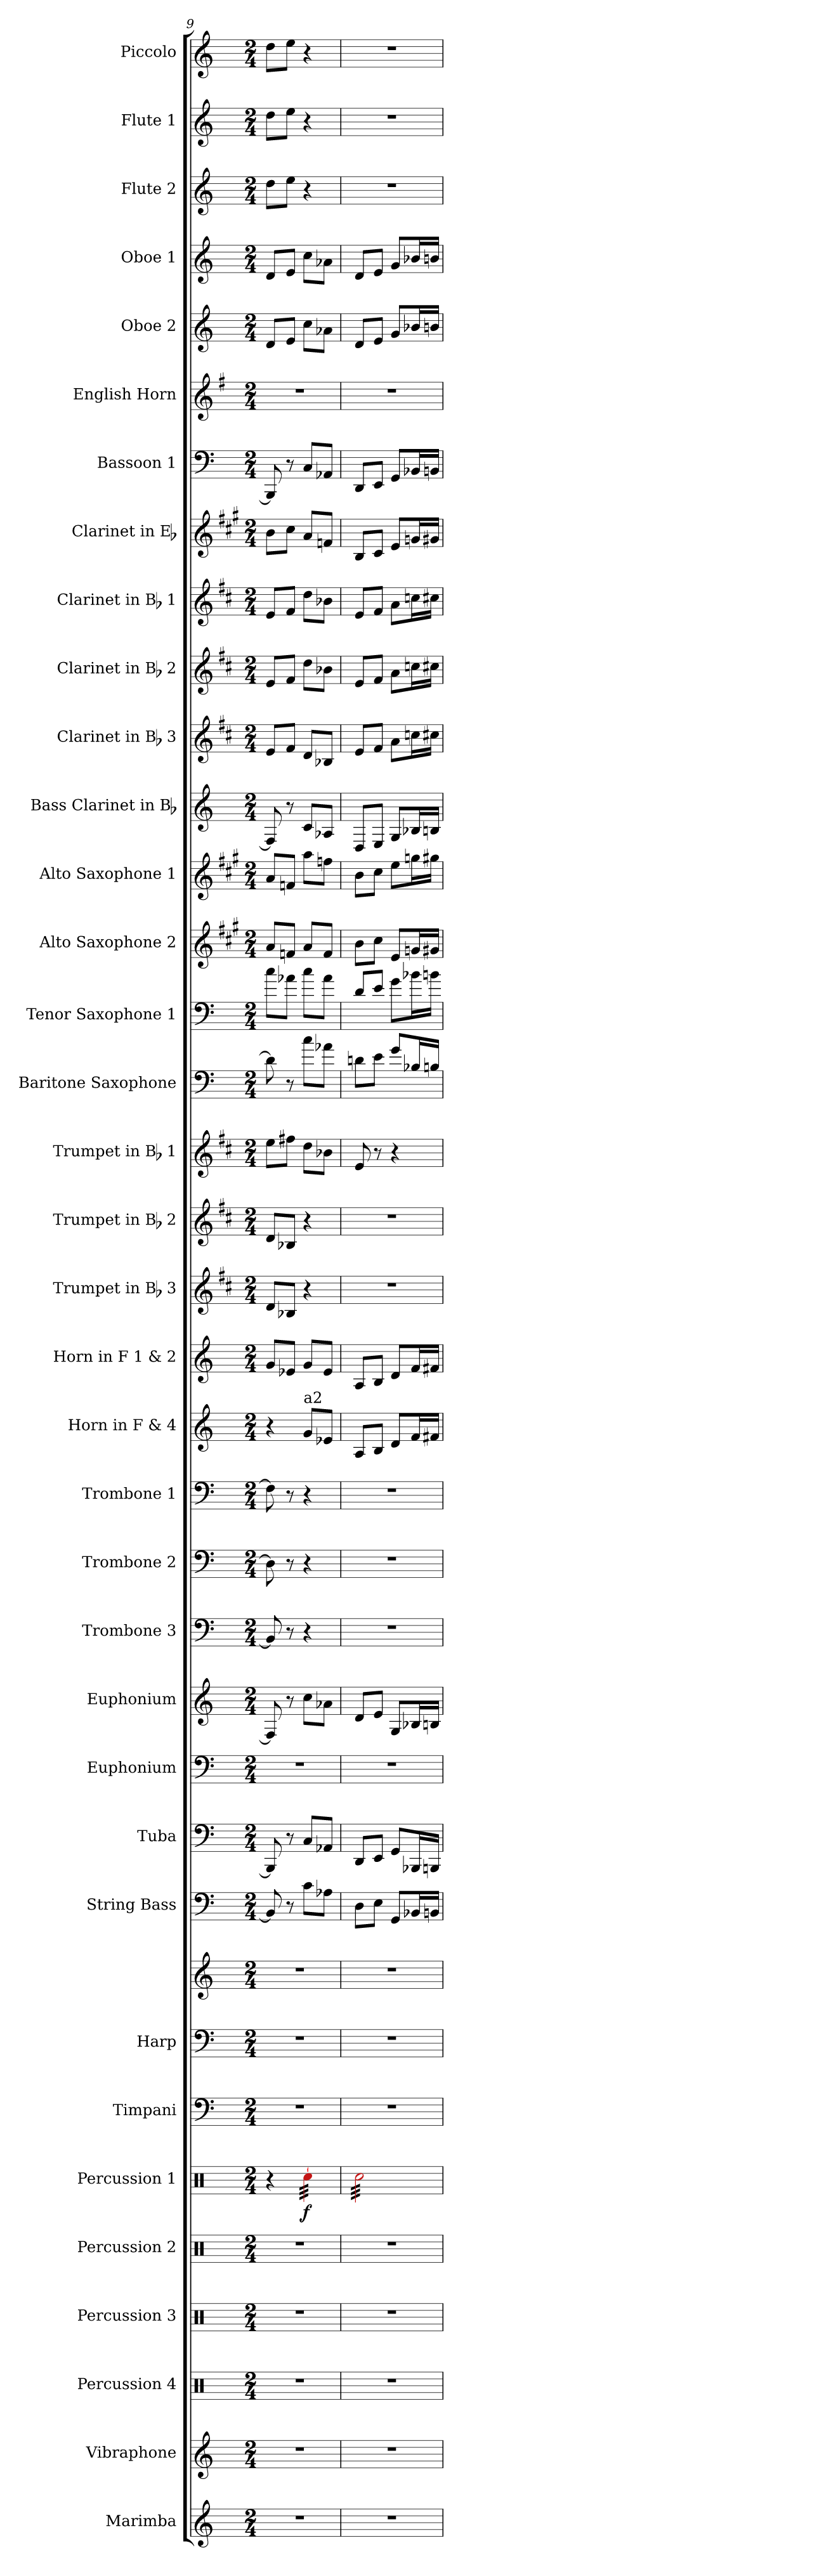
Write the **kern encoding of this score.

**kern	**kern	**kern	**kern	**kern	**kern	**dynam	**kern	**kern	**kern	**kern	**kern	**kern	**kern	**kern	**kern	**kern	**kern	**kern	**kern	**kern	**kern	**kern	**kern	**kern	**kern	**kern	**kern	**kern	**kern	**kern	**kern	**kern	**kern	**kern	**kern	**kern	**kern
*part36	*part35	*part34	*part33	*part32	*part31	*part31	*part30	*part29	*part29	*part28	*part27	*part26	*part25	*part24	*part23	*part22	*part21	*part20	*part19	*part18	*part17	*part16	*part15	*part14	*part13	*part12	*part11	*part10	*part9	*part8	*part7	*part6	*part5	*part4	*part3	*part2	*part1
*staff37	*staff36	*staff35	*staff34	*staff33	*staff32	*staff32	*staff31	*staff30	*staff29	*staff28	*staff27	*staff26	*staff25	*staff24	*staff23	*staff22	*staff21	*staff20	*staff19	*staff18	*staff17	*staff16	*staff15	*staff14	*staff13	*staff12	*staff11	*staff10	*staff9	*staff8	*staff7	*staff6	*staff5	*staff4	*staff3	*staff2	*staff1
*I"Marimba	*I"Vibraphone	*I"Percussion 4	*I"Percussion 3	*I"Percussion 2	*I"Percussion 1	*	*I"Timpani	*I"Harp	*	*I"String Bass	*I"Tuba	*I"Euphonium	*I"Euphonium	*I"Trombone 3	*I"Trombone 2	*I"Trombone 1	*I"Horn in F  &amp; 4	*I"Horn in F 1 &amp; 2	*I"Trumpet in Bb 3	*I"Trumpet in Bb 2	*I"Trumpet in Bb 1	*I"Baritone Saxophone	*I"Tenor Saxophone 1	*I"Alto Saxophone 2	*I"Alto Saxophone 1	*I"Bass Clarinet in Bb	*I"Clarinet in Bb 3	*I"Clarinet in Bb 2	*I"Clarinet in Bb 1	*I"Clarinet in Eb	*I"Bassoon 1	*I"English Horn	*I"Oboe 2	*I"Oboe 1	*I"Flute 2	*I"Flute 1	*I"Piccolo
*I'Mar.	*I'Vib.	*I'Perc. 4	*I'Perc. 3	*I'Perc. 2	*I'Perc. 1	*	*I'Timp.	*I'Hp.	*	*	*I'Tba.	*I'Euph.	*I'Euph.	*I'Tbn. 3	*I'Tbn. 2	*I'Tbn. 1	*I'Hn. 3 &amp; 4	*I'Hn. 1 &amp; 2	*I'Tpt. 3	*I'Tpt. 2	*I'Tpt. 1	*I'Bari. Sax.	*I'T. Sax. 1	*I'A. Sax. 2	*I'A. Sax. 1	*I'B. Cl.	*I'Cl. 3	*I'Cl. 2	*I'Cl. 1	*	*I'Bsn. 1	*I'Eng. Hn.	*I'Ob. 2	*I'Ob. 1	*I'Fl. 2	*I'Fl. 1	*I'Picc.
*clefG2	*clefG2	*clefX	*clefX	*clefX	*clefX	*	*clefF4	*clefF4	*clefG2	*clefF4	*clefF4	*clefF4	*clefG2	*clefF4	*clefF4	*clefF4	*clefG2	*clefG2	*clefG2	*clefG2	*clefG2	*clefF4	*clefF4	*clefG2	*clefG2	*clefG2	*clefG2	*clefG2	*clefG2	*clefG2	*clefF4	*clefG2	*clefG2	*clefG2	*clefG2	*clefG2	*clefG2
*	*	*	*	*	*	*	*	*	*	*ITrd7c12	*	*	*ITrd8c14	*	*	*	*ITrd4c7	*ITrd4c7	*ITrd1c2	*ITrd1c2	*ITrd1c2	*ITrd12c21	*ITrd8c14	*ITrd5c9	*ITrd5c9	*ITrd8c14	*ITrd1c2	*ITrd1c2	*ITrd1c2	*ITrd-2c-3	*	*ITrd4c7	*	*	*	*	*ITrd-7c-12
*k[]	*k[]	*k[]	*k[]	*k[]	*k[]	*	*k[]	*k[]	*k[]	*k[]	*k[]	*k[]	*k[]	*k[]	*k[]	*k[]	*k[b-]	*k[b-]	*k[]	*k[]	*k[]	*k[]	*k[]	*k[]	*k[]	*k[]	*k[]	*k[]	*k[]	*k[]	*k[]	*k[]	*k[]	*k[]	*k[]	*k[]	*k[]
*M2/4	*M2/4	*M2/4	*M2/4	*M2/4	*M2/4	*	*M2/4	*M2/4	*M2/4	*M2/4	*M2/4	*M2/4	*M2/4	*M2/4	*M2/4	*M2/4	*M2/4	*M2/4	*M2/4	*M2/4	*M2/4	*M2/4	*M2/4	*M2/4	*M2/4	*M2/4	*M2/4	*M2/4	*M2/4	*M2/4	*M2/4	*M2/4	*M2/4	*M2/4	*M2/4	*M2/4	*M2/4
=9	=9	=9	=9	=9	=9	=9	=9	=9	=9	=9	=9	=9	=9	=9	=9	=9	=9	=9	=9	=9	=9	=9	=9	=9	=9	=9	=9	=9	=9	=9	=9	=9	=9	=9	=9	=9	=9
2r	2r	2r	2r	2r	4r	.	2r	2r	2r	8BBB-/]	8BBB-/]	2r	8FF/]	8BB-/]	8D-\]	8F\]	4r	8c/L	8c/L	8c/L	8dd\L	8D-\]	8c\L	8c/L	8c/L	8FF/]	8d/L	8d/L	8d/L	8dd\L	8BBB-/]	2r	8d/L	8d/L	8dd\L	8dd\L	8ddd\L
.	.	.	.	.	.	.	.	.	.	8r	8r	.	8r	8r	8r	8r	.	8A-X/J	8A-X/J	8A-X/J	8een\J	8r	8A-X\J	8A-X/J	8A-X/J	8r	8e/J	8e/J	8e/J	8ee\J	8r	.	8e/J	8e/J	8ee\J	8ee\J	8eee\J
!	!	!	!	!	!	!	!	!	!	!	!	!	!	!	!	!	!LO:TX:a:t=a2	!	!	!	!	!	!	!	!	!	!	!	!	!	!	!	!	!	!	!	!
!	!	!	!	!	!	!LO:DY:b	!	!	!	!	!	!	!	!	!	!	!	!	!	!	!	!	!	!	!	!	!	!	!	!	!	!	!	!	!	!	!
*	*	*	*	*	*tremolo	*	*	*	*	*	*	*	*	*	*	*	*	*	*	*	*	*	*	*	*	*	*	*	*	*	*	*	*	*	*	*	*
.	.	.	.	.	[32cc\LLL	f	.	.	.	8C\L	8C/L	.	8c\L	4r	4r	4r	8c/L	8c/L	4r	4r	8cc\L	8c\L	8c\L	8c/L	8cc\L	8C/L	8c/L	8cc\L	8cc\L	8cc/L	8C/L	.	8cc\L	8cc\L	4r	4r	4r
.	.	.	.	.	32cc\	.	.	.	.	.	.	.	.	.	.	.	.	.	.	.	.	.	.	.	.	.	.	.	.	.	.	.	.	.	.	.	.
.	.	.	.	.	32cc\	.	.	.	.	.	.	.	.	.	.	.	.	.	.	.	.	.	.	.	.	.	.	.	.	.	.	.	.	.	.	.	.
.	.	.	.	.	32cc\	.	.	.	.	.	.	.	.	.	.	.	.	.	.	.	.	.	.	.	.	.	.	.	.	.	.	.	.	.	.	.	.
.	.	.	.	.	32cc\	.	.	.	.	8AA-X\J	8AA-X/J	.	8A-X\J	.	.	.	8A-X/J	8A-/J	.	.	8a-X\J	8A-X\J	8A-\J	8A-/J	8a-X\J	8AA-X/J	8A-X/J	8a-X\J	8a-X\J	8a-X/J	8AA-X/J	.	8a-X\J	8a-X\J	.	.	.
.	.	.	.	.	32cc\	.	.	.	.	.	.	.	.	.	.	.	.	.	.	.	.	.	.	.	.	.	.	.	.	.	.	.	.	.	.	.	.
.	.	.	.	.	32cc\	.	.	.	.	.	.	.	.	.	.	.	.	.	.	.	.	.	.	.	.	.	.	.	.	.	.	.	.	.	.	.	.
.	.	.	.	.	32cc\JJJ	.	.	.	.	.	.	.	.	.	.	.	.	.	.	.	.	.	.	.	.	.	.	.	.	.	.	.	.	.	.	.	.
=10	=10	=10	=10	=10	=10	=10	=10	=10	=10	=10	=10	=10	=10	=10	=10	=10	=10	=10	=10	=10	=10	=10	=10	=10	=10	=10	=10	=10	=10	=10	=10	=10	=10	=10	=10	=10	=10
2r	2r	2r	2r	2r	32cc\LLL	.	2r	2r	2r	8DD\L	8DD/L	2r	8D/L	2r	2r	2r	8D/L	8D/L	2r	2r	8d/	8Dn\L	8D/L	8d\L	8d\L	8DD/L	8d/L	8d/L	8d/L	8d/L	8DD/L	2r	8d/L	8d/L	2r	2r	2r
.	.	.	.	.	32cc\	.	.	.	.	.	.	.	.	.	.	.	.	.	.	.	.	.	.	.	.	.	.	.	.	.	.	.	.	.	.	.	.
.	.	.	.	.	32cc\	.	.	.	.	.	.	.	.	.	.	.	.	.	.	.	.	.	.	.	.	.	.	.	.	.	.	.	.	.	.	.	.
.	.	.	.	.	32cc\	.	.	.	.	.	.	.	.	.	.	.	.	.	.	.	.	.	.	.	.	.	.	.	.	.	.	.	.	.	.	.	.
.	.	.	.	.	32cc\	.	.	.	.	8EE\J	8EE/J	.	8E/J	.	.	.	8E/J	8E/J	.	.	8r	8E\J	8E/J	8e\J	8e\J	8EE/J	8e/J	8e/J	8e/J	8e/J	8EE/J	.	8e/J	8e/J	.	.	.
.	.	.	.	.	32cc\	.	.	.	.	.	.	.	.	.	.	.	.	.	.	.	.	.	.	.	.	.	.	.	.	.	.	.	.	.	.	.	.
.	.	.	.	.	32cc\	.	.	.	.	.	.	.	.	.	.	.	.	.	.	.	.	.	.	.	.	.	.	.	.	.	.	.	.	.	.	.	.
.	.	.	.	.	32cc\	.	.	.	.	.	.	.	.	.	.	.	.	.	.	.	.	.	.	.	.	.	.	.	.	.	.	.	.	.	.	.	.
.	.	.	.	.	32cc\	.	.	.	.	8GGG/L	8GG/L	.	8GG/L	.	.	.	8G/L	8G/L	.	.	4r	8G/L	8G\L	8G/L	8g\L	8GG/L	8g\L	8g\L	8g\L	8g/L	8GG/L	.	8g/L	8g/L	.	.	.
.	.	.	.	.	32cc\	.	.	.	.	.	.	.	.	.	.	.	.	.	.	.	.	.	.	.	.	.	.	.	.	.	.	.	.	.	.	.	.
.	.	.	.	.	32cc\	.	.	.	.	.	.	.	.	.	.	.	.	.	.	.	.	.	.	.	.	.	.	.	.	.	.	.	.	.	.	.	.
.	.	.	.	.	32cc\	.	.	.	.	.	.	.	.	.	.	.	.	.	.	.	.	.	.	.	.	.	.	.	.	.	.	.	.	.	.	.	.
.	.	.	.	.	32cc\	.	.	.	.	16BBB-X/L	16BBB-X/L	.	16BB-X/L	.	.	.	16B-/L	16B-/L	.	.	.	16BB-X/L	16B-X\L	16B-X/L	16b-X\L	16BB-X/L	16b-X\L	16b-X\L	16b-X\L	16b-X/L	16BB-X/L	.	16b-X/L	16b-X/L	.	.	.
.	.	.	.	.	32cc\	.	.	.	.	.	.	.	.	.	.	.	.	.	.	.	.	.	.	.	.	.	.	.	.	.	.	.	.	.	.	.	.
.	.	.	.	.	32cc\	.	.	.	.	16BBBn/JJ	16BBBn/JJ	.	16BBn/JJ	.	.	.	16Bn/JJ	16Bn/JJ	.	.	.	16BBn/JJ	16Bn\JJ	16Bn/JJ	16bn\JJ	16BBn/JJ	16bn\JJ	16bn\JJ	16bn\JJ	16bn/JJ	16BBn/JJ	.	16bn/JJ	16bn/JJ	.	.	.
.	.	.	.	.	32cc\JJJ	.	.	.	.	.	.	.	.	.	.	.	.	.	.	.	.	.	.	.	.	.	.	.	.	.	.	.	.	.	.	.	.
*	*	*	*	*	*Xtremolo	*	*	*	*	*	*	*	*	*	*	*	*	*	*	*	*	*	*	*	*	*	*	*	*	*	*	*	*	*	*	*	*
=	=	=	=	=	=	=	=	=	=	=	=	=	=	=	=	=	=	=	=	=	=	=	=	=	=	=	=	=	=	=	=	=	=	=	=	=	=
*-	*-	*-	*-	*-	*-	*-	*-	*-	*-	*-	*-	*-	*-	*-	*-	*-	*-	*-	*-	*-	*-	*-	*-	*-	*-	*-	*-	*-	*-	*-	*-	*-	*-	*-	*-	*-	*-
